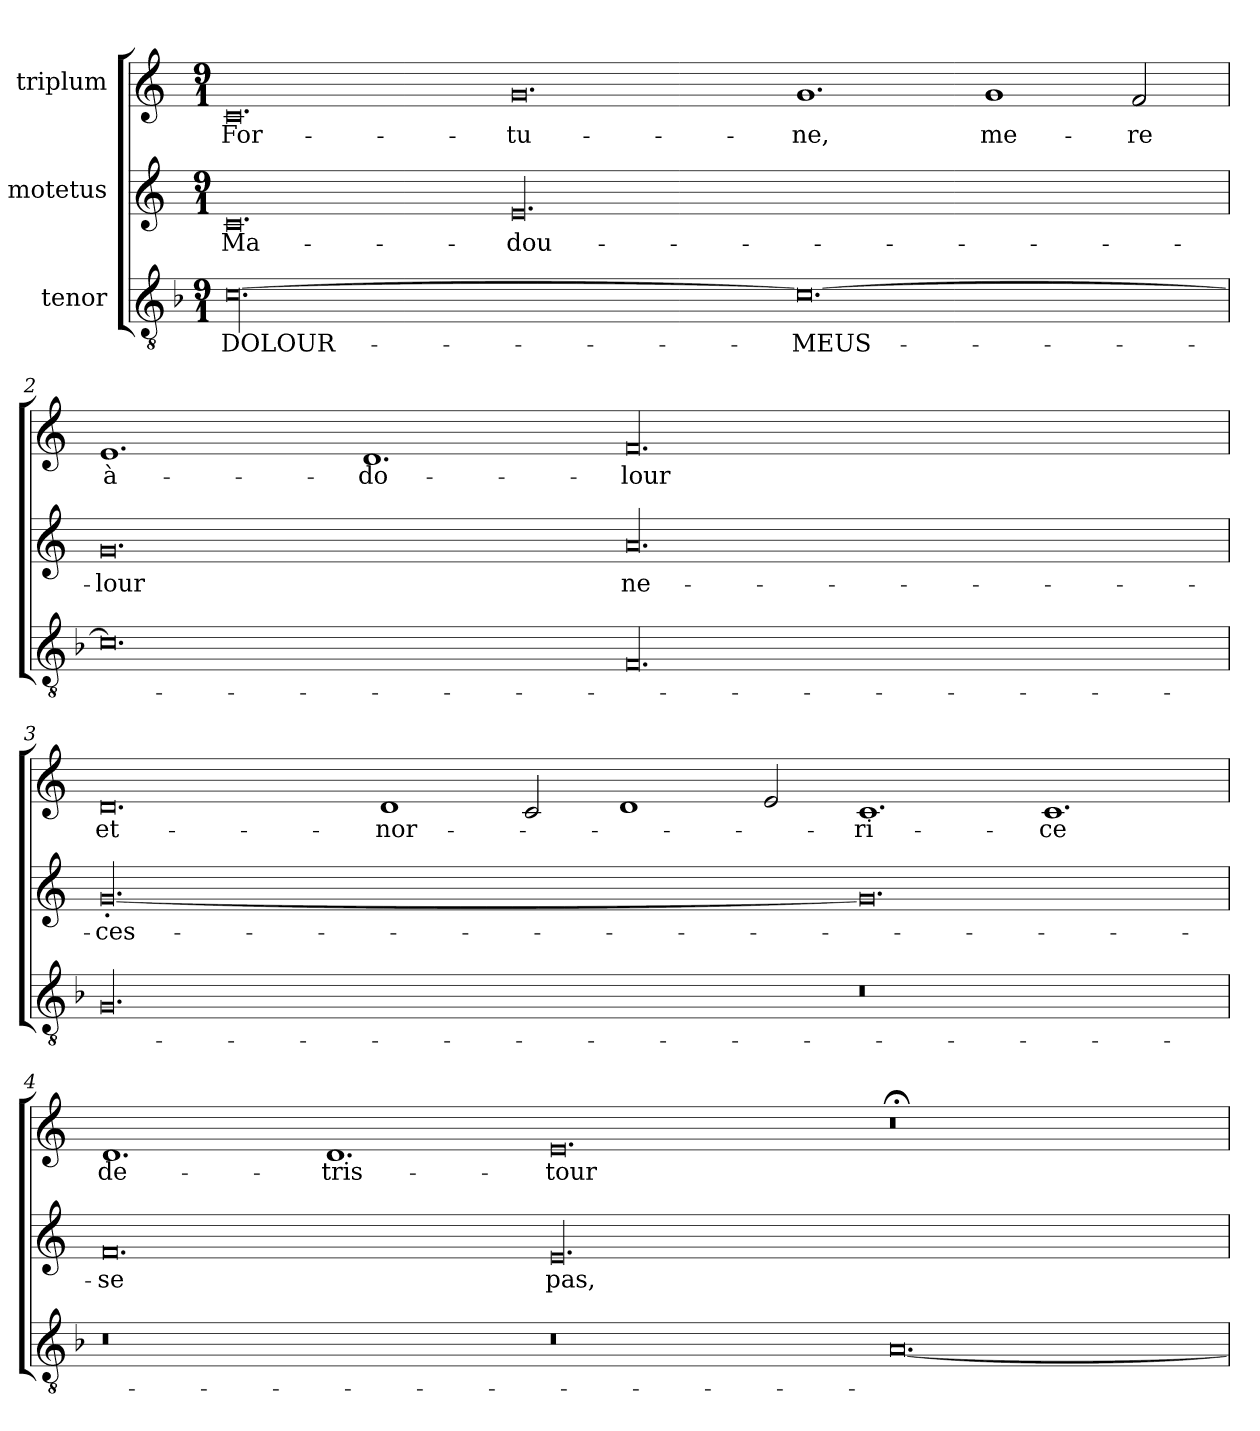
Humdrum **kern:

**kern	**text	**kern	**text	**kern	**text
*part3	*part3	*part2	*part2	*part1	*part1
*staff3	*staff3	*staff2	*staff2	*staff1	*staff1
*I"tenor	*	*I"motetus	*	*I"triplum	*
*clefGv2	*	*clefG2	*	*clefG2	*
*k[b-]	*	*k[]	*	*k[]	*
*F:	*	*C:	*	*C:	*
*M9/1	*	*M9/1	*	*M9/1	*
=1	=1	=1	=1	=1	=1
[00.c\	DOLOUR-	0.c/	Ma-	0.c/	For-
.	.	00.e/	dou-	0.g/	-tu-
0.c\_	MEUS-	.	.	1.g/	-ne,
.	.	.	.	1g/	me-
.	.	.	.	2f/	-re
=2	=2	=2	=2	=2	=2
0.c\]	.	0.g/	-lour	1.e/	à-
.	.	.	.	1.d/	do-
00.F/	.	00.a/	ne-	00.f/	-lour
=3	=3	=3	=3	=3	=3
00.G/	.	[00.g'/	ces-	0.d/	et-
.	.	.	.	1d/	nor-
.	.	.	.	2c/	.
.	.	.	.	1d/	.
.	.	.	.	2e/	.
0.r	.	0.g/]	.	1.c/	-ri-
.	.	.	.	1.c/	-ce
!!LO:LB:g=z
=4	=4	=4	=4	=4	=4
0.r	.	0.f/	-se	1.d/	de-
.	.	.	.	1.d/	tris-
0.r	.	00.e/	pas,-	0.e/	-tour
[0.A/	.	.	.	0.r;<	.
=	=	=	=	=	=
*-	*-	*-	*-	*-	*-
